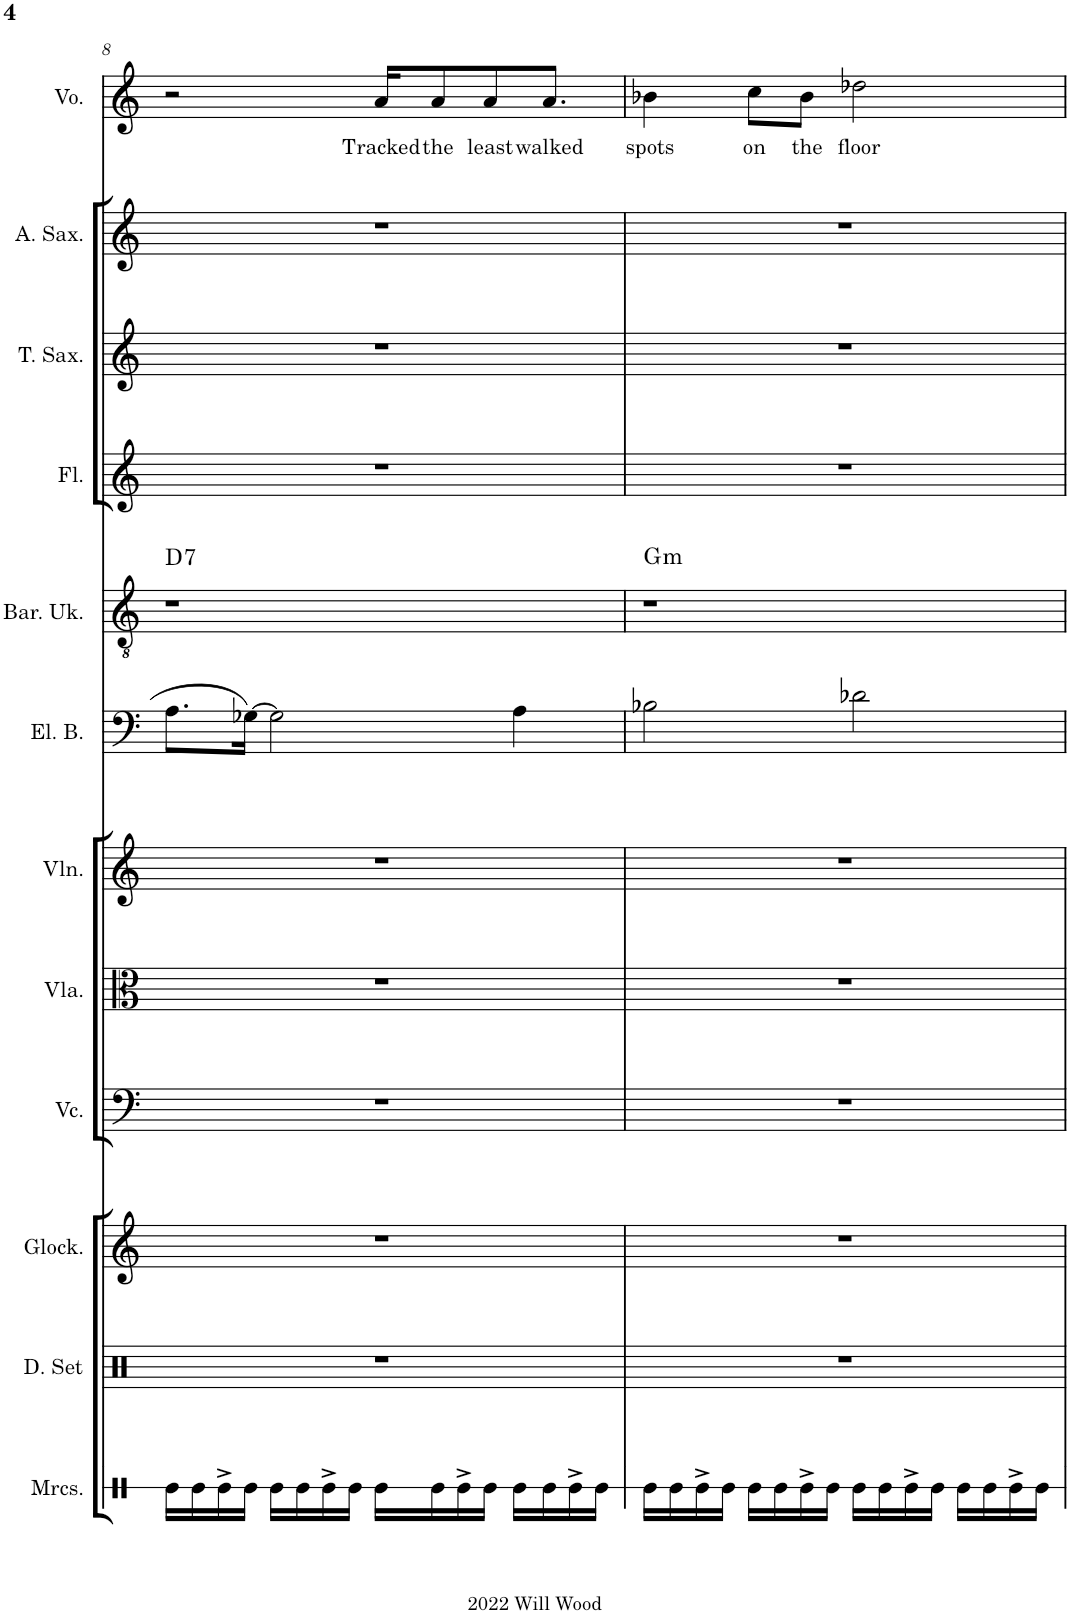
**kern	**kern	**kern	**kern	**kern	**kern	**kern	**kern	**harte	**kern	**kern	**kern	**kern	**text
*part12	*part11	*part10	*part9	*part8	*part7	*part6	*part5	*part5	*part4	*part3	*part2	*part1	*part1
*staff12	*staff11	*staff10	*staff9	*staff8	*staff7	*staff6	*staff5	*	*staff4	*staff3	*staff2	*staff1	*staff1
*I"Maracas	*I"Drumset	*I"Glockenspiel	*I"Violoncello	*I"Viola	*I"Violin	*I"Electric Bass	*I"Baritone Ukulele	*	*I"Flute	*I"Tenor Saxophone	*I"Alto Saxophone	*I"Voice	*
*I'Mrcs.	*I'D. Set	*I'Glock.	*I'Vc.	*I'Vla.	*I'Vln.	*I'El. B.	*I'Bar. Uk.	*	*I'Fl.	*I'T. Sax.	*I'A. Sax.	*I'Vo.	*
!!LO:PB:g=z
*clefX	*clefX	*clefG2	*clefF4	*clefC3	*clefG2	*clefF4	*clefGv2	*	*clefG2	*clefG2	*clefG2	*clefG2	*
*	*	*Trd-14c-24	*	*	*	*Trd7c12	*	*	*	*Trd8c14	*Trd5c9	*Trd1c2	*
*k[]	*k[]	*k[]	*k[]	*k[]	*k[]	*k[]	*k[]	*	*k[]	*k[]	*k[]	*k[]	*
*M4/4	*M4/4	*M4/4	*M4/4	*M4/4	*M4/4	*M4/4	*M4/4	*	*M4/4	*M4/4	*M4/4	*M4/4	*
=8	=8	=8	=8	=8	=8	=8	=8	=8	=8	=8	=8	=8	=8
!	!	!	!	!	!	!	!	!LO:H:kt=7	!	!	!	!	!
16Re\LL	1r	1r	1r	1r	1r	8.A\L	1r	D:7	1r	1r	1r	2r	.
16Re\	.	.	.	.	.	.	.	.	.	.	.	.	.
16Re^\	.	.	.	.	.	.	.	.	.	.	.	.	.
16Re\JJ	.	.	.	.	.	[16G-X\Jk	.	.	.	.	.	.	.
16Re\LL	.	.	.	.	.	2G-\]	.	.	.	.	.	.	.
16Re\	.	.	.	.	.	.	.	.	.	.	.	.	.
16Re^\	.	.	.	.	.	.	.	.	.	.	.	.	.
16Re\JJ	.	.	.	.	.	.	.	.	.	.	.	.	.
!	!	!	!	!	!	!	!	!	!	!	!	!	!LO:LY:b
16Re\LL	.	.	.	.	.	.	.	.	.	.	.	16a/KL	Tracked
!	!	!	!	!	!	!	!	!	!	!	!	!	!LO:LY:b
16Re\	.	.	.	.	.	.	.	.	.	.	.	8a/	the
16Re^\	.	.	.	.	.	.	.	.	.	.	.	.	.
!	!	!	!	!	!	!	!	!	!	!	!	!	!LO:LY:b
16Re\JJ	.	.	.	.	.	.	.	.	.	.	.	8a/	least
16Re\LL	.	.	.	.	.	4A\	.	.	.	.	.	.	.
!	!	!	!	!	!	!	!	!	!	!	!	!	!LO:LY:b
16Re\	.	.	.	.	.	.	.	.	.	.	.	8.a/J	walked
16Re^\	.	.	.	.	.	.	.	.	.	.	.	.	.
16Re\JJ	.	.	.	.	.	.	.	.	.	.	.	.	.
=9	=9	=9	=9	=9	=9	=9	=9	=9	=9	=9	=9	=9	=9
!	!	!	!	!	!	!	!	!LO:H:kt=m	!	!	!	!	!LO:LY:b
16Re\LL	1r	1r	1r	1r	1r	2B-X\	1r	G:min	1r	1r	1r	4b-X\	spots
16Re\	.	.	.	.	.	.	.	.	.	.	.	.	.
16Re^\	.	.	.	.	.	.	.	.	.	.	.	.	.
16Re\JJ	.	.	.	.	.	.	.	.	.	.	.	.	.
!	!	!	!	!	!	!	!	!	!	!	!	!	!LO:LY:b
16Re\LL	.	.	.	.	.	.	.	.	.	.	.	8cc\L	on
16Re\	.	.	.	.	.	.	.	.	.	.	.	.	.
!	!	!	!	!	!	!	!	!	!	!	!	!	!LO:LY:b
16Re^\	.	.	.	.	.	.	.	.	.	.	.	8b-\J	the
16Re\JJ	.	.	.	.	.	.	.	.	.	.	.	.	.
!	!	!	!	!	!	!	!	!	!	!	!	!	!LO:LY:b
16Re\LL	.	.	.	.	.	2d-X\	.	.	.	.	.	2dd-X\	floor
16Re\	.	.	.	.	.	.	.	.	.	.	.	.	.
16Re^\	.	.	.	.	.	.	.	.	.	.	.	.	.
16Re\JJ	.	.	.	.	.	.	.	.	.	.	.	.	.
16Re\LL	.	.	.	.	.	.	.	.	.	.	.	.	.
16Re\	.	.	.	.	.	.	.	.	.	.	.	.	.
16Re^\	.	.	.	.	.	.	.	.	.	.	.	.	.
16Re\JJ	.	.	.	.	.	.	.	.	.	.	.	.	.
=	=	=	=	=	=	=	=	=	=	=	=	=	=
*-	*-	*-	*-	*-	*-	*-	*-	*-	*-	*-	*-	*-	*-
